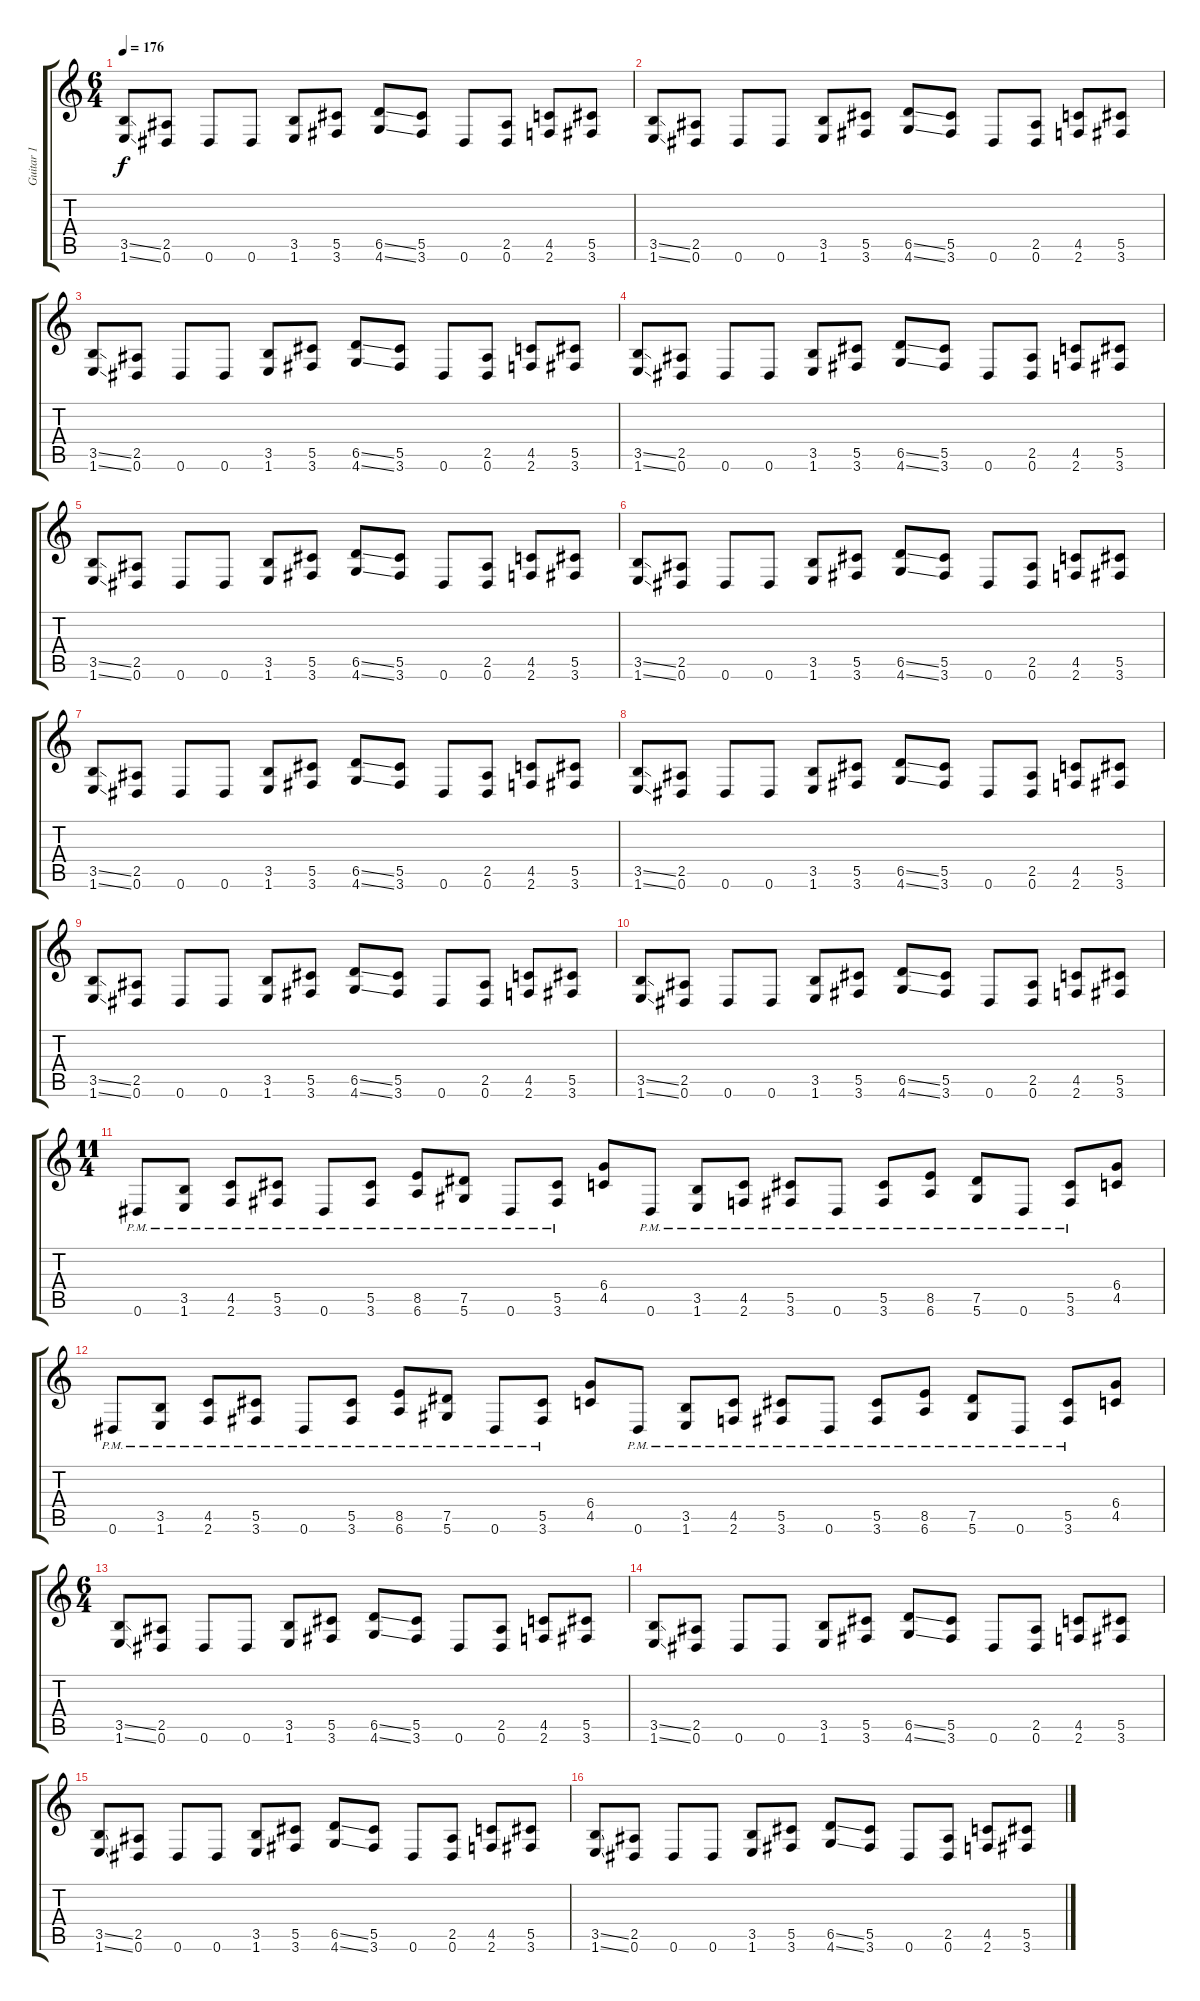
\track ("Guitar 1" "Guitar 1") {instrument distortionguitar}
\staff {score tabs}
\tuning (Eb4 Bb3 Gb3 Db3 Ab2 Eb2) {hide}
\ts (6 4)
\tempo 176
\clef g2
\ks c
(3.5{ss} 1.6{ss}).8{dy f} (2.5 0.6).8 0.6.8 0.6.8 (3.5 1.6).8 (5.5 3.6).8 (6.5{ss} 4.6{ss}).8 (5.5 3.6).8 0.6.8 (2.5 0.6).8 (4.5 2.6).8 (5.5 3.6).8 |
(3.5{ss} 1.6{ss}).8 (2.5 0.6).8 0.6.8 0.6.8 (3.5 1.6).8 (5.5 3.6).8 (6.5{ss} 4.6{ss}).8 (5.5 3.6).8 0.6.8 (2.5 0.6).8 (4.5 2.6).8 (5.5 3.6).8 |
(3.5{ss} 1.6{ss}).8 (2.5 0.6).8 0.6.8 0.6.8 (3.5 1.6).8 (5.5 3.6).8 (6.5{ss} 4.6{ss}).8 (5.5 3.6).8 0.6.8 (2.5 0.6).8 (4.5 2.6).8 (5.5 3.6).8 |
(3.5{ss} 1.6{ss}).8 (2.5 0.6).8 0.6.8 0.6.8 (3.5 1.6).8 (5.5 3.6).8 (6.5{ss} 4.6{ss}).8 (5.5 3.6).8 0.6.8 (2.5 0.6).8 (4.5 2.6).8 (5.5 3.6).8 |
(3.5{ss} 1.6{ss}).8 (2.5 0.6).8 0.6.8 0.6.8 (3.5 1.6).8 (5.5 3.6).8 (6.5{ss} 4.6{ss}).8 (5.5 3.6).8 0.6.8 (2.5 0.6).8 (4.5 2.6).8 (5.5 3.6).8 |
(3.5{ss} 1.6{ss}).8 (2.5 0.6).8 0.6.8 0.6.8 (3.5 1.6).8 (5.5 3.6).8 (6.5{ss} 4.6{ss}).8 (5.5 3.6).8 0.6.8 (2.5 0.6).8 (4.5 2.6).8 (5.5 3.6).8 |
(3.5{ss} 1.6{ss}).8 (2.5 0.6).8 0.6.8 0.6.8 (3.5 1.6).8 (5.5 3.6).8 (6.5{ss} 4.6{ss}).8 (5.5 3.6).8 0.6.8 (2.5 0.6).8 (4.5 2.6).8 (5.5 3.6).8 |
(3.5{ss} 1.6{ss}).8 (2.5 0.6).8 0.6.8 0.6.8 (3.5 1.6).8 (5.5 3.6).8 (6.5{ss} 4.6{ss}).8 (5.5 3.6).8 0.6.8 (2.5 0.6).8 (4.5 2.6).8 (5.5 3.6).8 |
(3.5{ss} 1.6{ss}).8 (2.5 0.6).8 0.6.8 0.6.8 (3.5 1.6).8 (5.5 3.6).8 (6.5{ss} 4.6{ss}).8 (5.5 3.6).8 0.6.8 (2.5 0.6).8 (4.5 2.6).8 (5.5 3.6).8 |
(3.5{ss} 1.6{ss}).8 (2.5 0.6).8 0.6.8 0.6.8 (3.5 1.6).8 (5.5 3.6).8 (6.5{ss} 4.6{ss}).8 (5.5 3.6).8 0.6.8 (2.5 0.6).8 (4.5 2.6).8 (5.5 3.6).8 |
\ts (11 4)
0.6{pm}.8 (3.5 1.6{pm}).8 (4.5{pm} 2.6{pm}).8 (5.5{pm} 3.6{pm}).8 0.6{pm}.8 (5.5{pm} 3.6{pm}).8 (8.5{pm} 6.6{pm}).8 (7.5{pm} 5.6{pm}).8 0.6{pm}.8 (5.5{pm} 3.6{pm}).8 (6.4 4.5).8 0.6{pm}.8 (3.5 1.6{pm}).8 (4.5{pm} 2.6{pm}).8 (5.5{pm} 3.6{pm}).8 0.6{pm}.8 (5.5{pm} 3.6{pm}).8 (8.5{pm} 6.6{pm}).8 (7.5{pm} 5.6{pm}).8 0.6{pm}.8 (5.5{pm} 3.6{pm}).8 (6.4 4.5).8 |
0.6{pm}.8 (3.5 1.6{pm}).8 (4.5{pm} 2.6{pm}).8 (5.5{pm} 3.6{pm}).8 0.6{pm}.8 (5.5{pm} 3.6{pm}).8 (8.5{pm} 6.6{pm}).8 (7.5{pm} 5.6{pm}).8 0.6{pm}.8 (5.5{pm} 3.6{pm}).8 (6.4 4.5).8 0.6{pm}.8 (3.5 1.6{pm}).8 (4.5{pm} 2.6{pm}).8 (5.5{pm} 3.6{pm}).8 0.6{pm}.8 (5.5{pm} 3.6{pm}).8 (8.5{pm} 6.6{pm}).8 (7.5{pm} 5.6{pm}).8 0.6{pm}.8 (5.5{pm} 3.6{pm}).8 (6.4 4.5).8 |
\ts (6 4)
(3.5{ss} 1.6{ss}).8 (2.5 0.6).8 0.6.8 0.6.8 (3.5 1.6).8 (5.5 3.6).8 (6.5{ss} 4.6{ss}).8 (5.5 3.6).8 0.6.8 (2.5 0.6).8 (4.5 2.6).8 (5.5 3.6).8 |
(3.5{ss} 1.6{ss}).8 (2.5 0.6).8 0.6.8 0.6.8 (3.5 1.6).8 (5.5 3.6).8 (6.5{ss} 4.6{ss}).8 (5.5 3.6).8 0.6.8 (2.5 0.6).8 (4.5 2.6).8 (5.5 3.6).8 |
(3.5{ss} 1.6{ss}).8 (2.5 0.6).8 0.6.8 0.6.8 (3.5 1.6).8 (5.5 3.6).8 (6.5{ss} 4.6{ss}).8 (5.5 3.6).8 0.6.8 (2.5 0.6).8 (4.5 2.6).8 (5.5 3.6).8 |
(3.5{ss} 1.6{ss}).8 (2.5 0.6).8 0.6.8 0.6.8 (3.5 1.6).8 (5.5 3.6).8 (6.5{ss} 4.6{ss}).8 (5.5 3.6).8 0.6.8 (2.5 0.6).8 (4.5 2.6).8 (5.5 3.6).8
